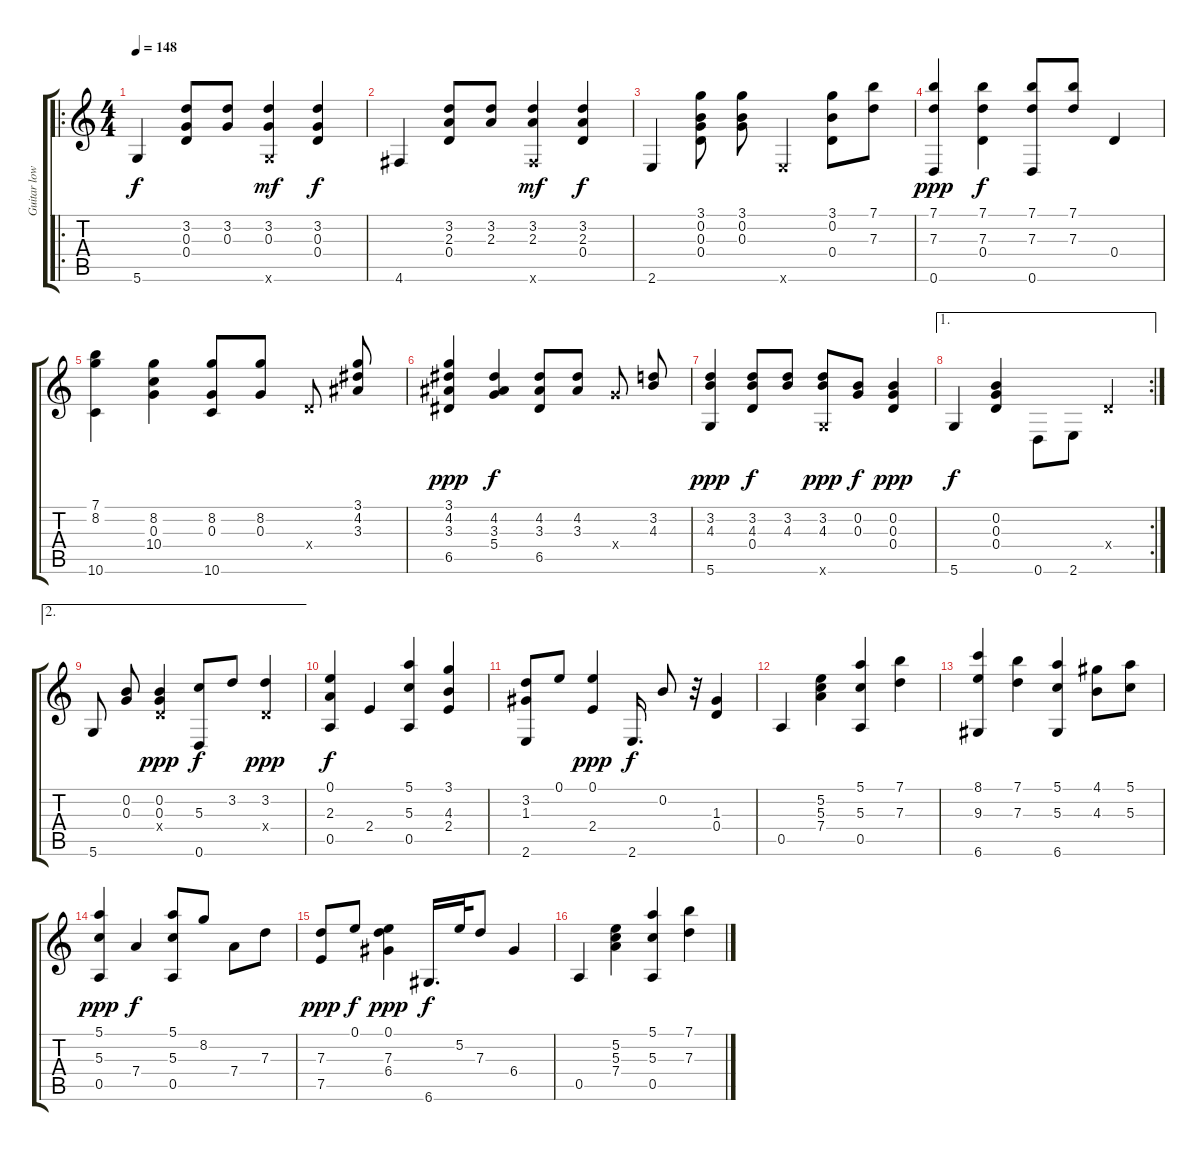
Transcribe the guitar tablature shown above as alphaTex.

\track ("Guitar low D" "Guitar low") {instrument acousticguitarsteel}
\staff {score tabs}
\tuning (E4 B3 G3 D3 A2 D2) {hide}
\ro
\ts (4 4)
\tempo 148
\clef g2
\ks c
5.6.4{dy f instrument acousticguitarsteel} (3.2 0.3 0.4).8 (3.2 0.3).8{beam split} (3.2 0.3 5.6{x}).4{dy mf beam Up beam split} (3.2 0.3 0.4).4{dy f beam Up} |
4.6.4 (3.2 2.3 0.4).8 (3.2 2.3).8{beam split} (3.2 2.3 4.6{x}).4{dy mf beam Up beam split} (3.2 2.3 0.4).4{dy f beam Up} |
2.6.4{beam split} (3.1 0.2 0.3 0.4).8{beam Down beam split} (3.1 0.2 0.3).8 2.6{x}.4 (3.1 0.2 0.4).8 (7.1 7.3).8 |
(7.1 7.3 0.6).4{dy ppp} (7.1 7.3 0.4).4{dy f} (7.1 7.3 0.6).8 (7.1 7.3).8 0.4.4 |
(7.1 8.2 10.6).4 (8.2 0.3 10.4).4 (8.2 0.3 10.6).8 (8.2 0.3).8 0.4{x}.8{beam split} (3.1 4.2 3.3).8{beam Up} |
(3.1 4.2 3.3 6.5).4{dy ppp beam Up} (4.2 3.3 5.4).4{dy f beam Up beam split} (4.2 3.3 6.5).8 (4.2 3.3).8 5.4{x}.8{beam split} (3.2 4.3).8{beam Up} |
(3.2 4.3 5.6).4{dy ppp beam Up beam split} (3.2 4.3 0.4).8{dy f} (3.2 4.3).8 (3.2 4.3 5.6{x}).8{dy ppp} (0.2 0.3).8{dy f beam split} (0.2 0.3 0.4).4{dy ppp beam Up} |
\ae 1
\rc 2
5.6.4{dy f beam split} (0.2 0.3 0.4).4{beam Up beam split} 0.6.8{beam Down} 2.6.8{beam Down beam split} 0.4{x}.4 |
\ae 2
5.6.8{beam split} (0.2 0.3).8{beam Up beam split} (0.2 0.3 0.4{x}).4{dy ppp beam Up beam split} (5.3 0.6).8{dy f} 3.2.8 (3.2 0.4{x}).4{dy ppp} |
(0.1 2.3 0.5).4{dy f beam Up beam split} 2.4.4 (5.1 5.3 0.5).4{beam split} (3.1 4.3 2.4).4{beam Up} |
(3.2 1.3 2.6).8 0.1.8 (0.1 2.4).4{dy ppp} 2.6.16{d dy f beam split} 0.2.8{beam Up} r.32{beam split} (1.3 0.4).4{beam Up} |
0.5.4 (5.2 5.3 7.4).4 (5.1 5.3 0.5).4 (7.1 7.3).4 |
(8.1 9.3 6.6).4 (7.1 7.3).4 (5.1 5.3 6.6).4 (4.1 4.3).8 (5.1 5.3).8 |
(5.1 5.3 0.5).4{dy ppp} 7.4.4{dy f} (5.1 5.3 0.5).8 8.2.8 7.4.8 7.3.8 |
(7.3 7.5).8{dy ppp} 0.1.8{dy f} (0.1 7.3 6.4).4{dy ppp} 6.6.16{d dy f} 5.2.32 7.3.8 6.4.4 |
0.5.4 (5.2 5.3 7.4).4 (5.1 5.3 0.5).4 (7.1 7.3).4
